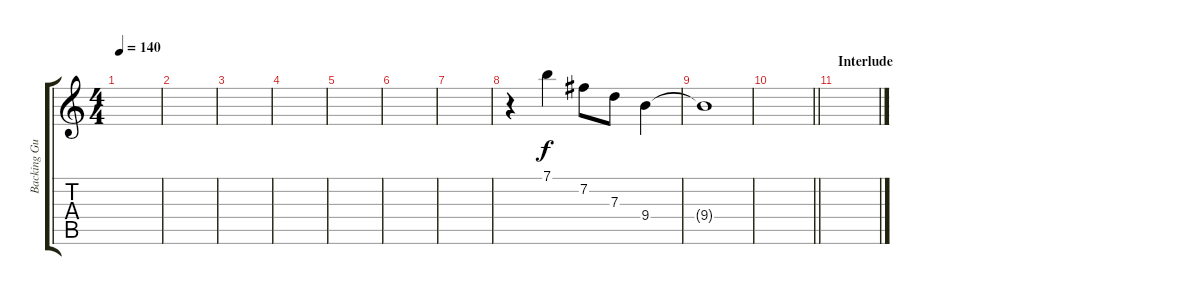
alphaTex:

\track ("Backing Guitar" "Backing Gu") {instrument overdrivenguitar}
\staff {score tabs}
\tuning (E4 B3 G3 D3 A2 E2) {hide}
\ts (4 4)
\tempo 140
\clef g2
\ks c
|
|
|
|
|
|
|
r.4 7.1.4 7.2.8 7.3.8 9.4.4 |
9.4{t}.1 |
\barLineRight lightlight
|
\section ("" "Interlude")
